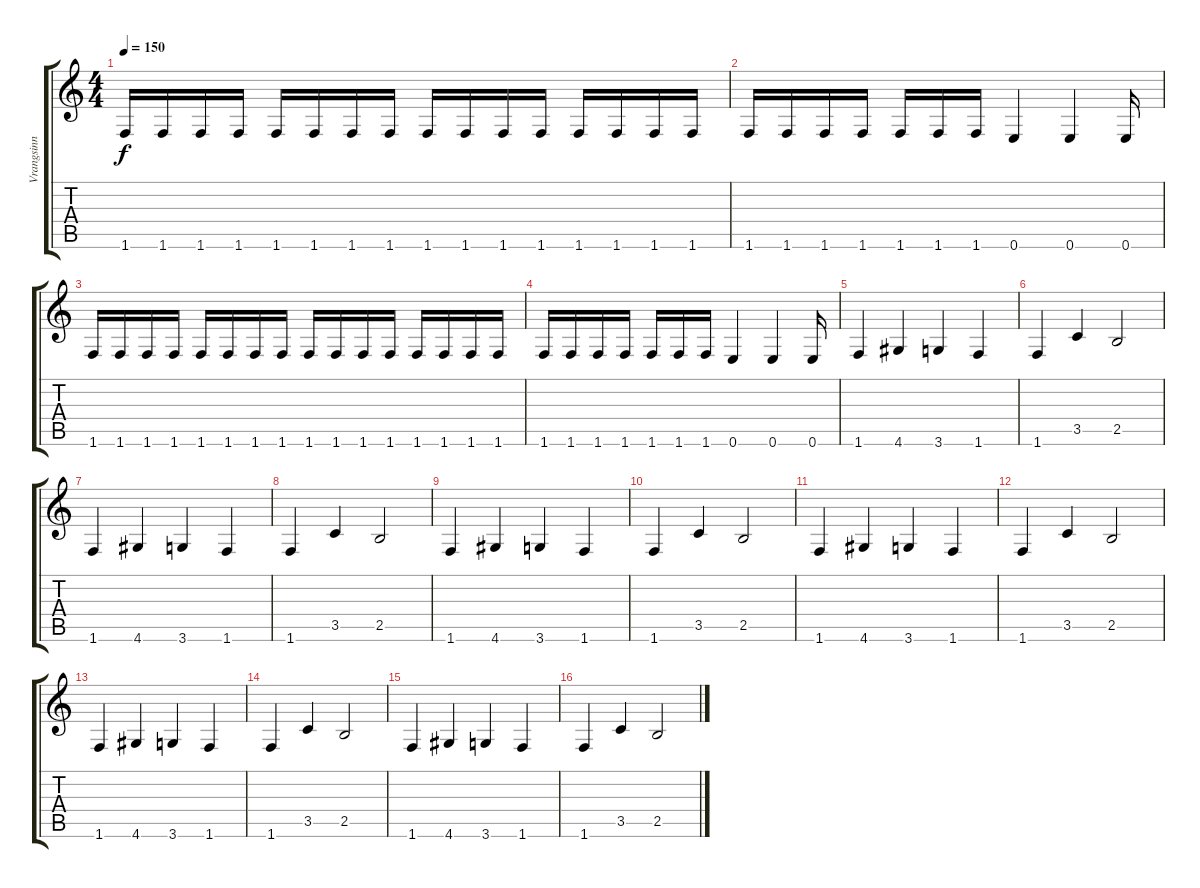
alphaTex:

\track ("Vrangsinn" "Vrangsinn") {instrument electricbasspick}
\staff {score tabs}
\tuning (E4 B3 G3 D3 A2 E2) {hide}
\ts (4 4)
\tempo 150
\clef g2
\ks c
1.6.16{dy f} 1.6.16 1.6.16 1.6.16 1.6.16 1.6.16 1.6.16 1.6.16 1.6.16 1.6.16 1.6.16 1.6.16 1.6.16 1.6.16 1.6.16 1.6.16 |
1.6.16 1.6.16 1.6.16 1.6.16 1.6.16 1.6.16 1.6.16 0.6.4 0.6.4 0.6.16 |
1.6.16 1.6.16 1.6.16 1.6.16 1.6.16 1.6.16 1.6.16 1.6.16 1.6.16 1.6.16 1.6.16 1.6.16 1.6.16 1.6.16 1.6.16 1.6.16 |
1.6.16 1.6.16 1.6.16 1.6.16 1.6.16 1.6.16 1.6.16 0.6.4 0.6.4 0.6.16 |
1.6.4 4.6.4 3.6.4 1.6.4 |
1.6.4 3.5.4 2.5.2 |
1.6.4 4.6.4 3.6.4 1.6.4 |
1.6.4 3.5.4 2.5.2 |
1.6.4 4.6.4 3.6.4 1.6.4 |
1.6.4 3.5.4 2.5.2 |
1.6.4 4.6.4 3.6.4 1.6.4 |
1.6.4 3.5.4 2.5.2 |
1.6.4 4.6.4 3.6.4 1.6.4 |
1.6.4 3.5.4 2.5.2 |
1.6.4 4.6.4 3.6.4 1.6.4 |
1.6.4 3.5.4 2.5.2
